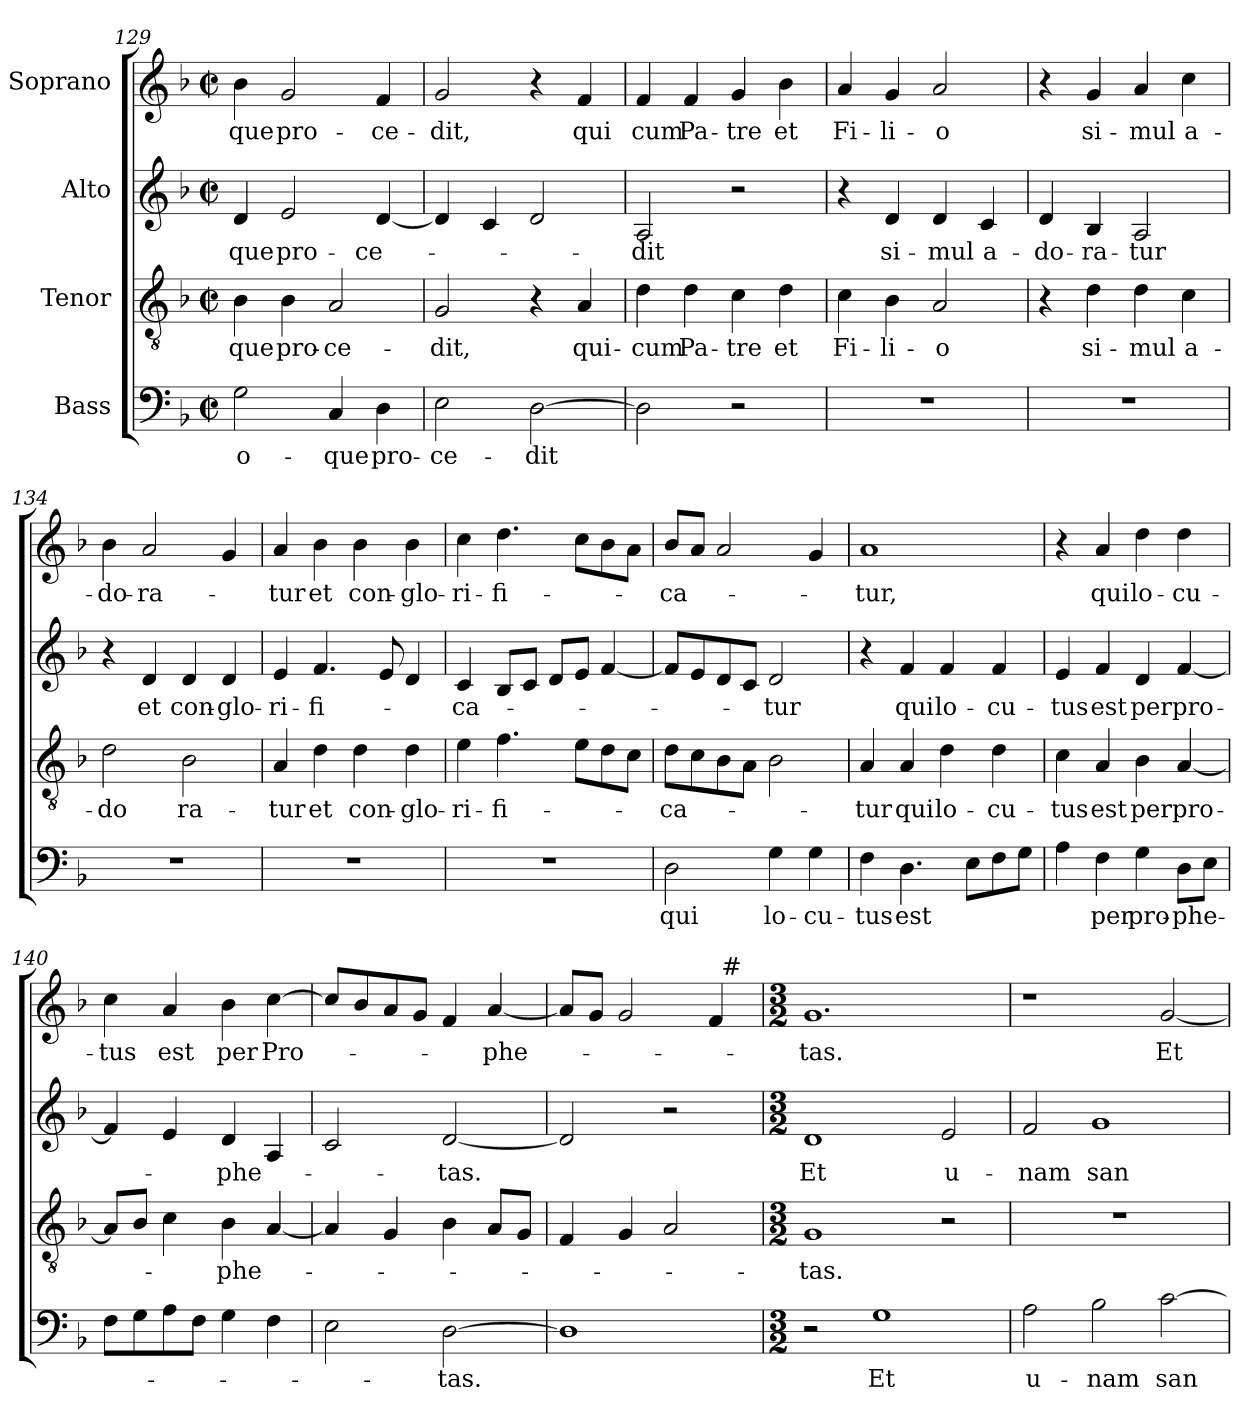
**kern	**text	**kern	**text	**kern	**text	**kern	**text
*part4	*part4	*part3	*part3	*part2	*part2	*part1	*part1
*staff4	*staff4	*staff3	*staff3	*staff2	*staff2	*staff1	*staff1
*I"Bass	*	*I"Tenor	*	*I"Alto	*	*I"Soprano	*
*clefF4	*	*clefGv2	*	*clefG2	*	*clefG2	*
*k[b-]	*	*k[b-]	*	*k[b-]	*	*k[b-]	*
*F:	*	*F:	*	*F:	*	*F:	*
*M2/2	*	*M2/2	*	*M2/2	*	*M2/2	*
*met(c|)	*	*met(c|)	*	*met(c|)	*	*met(c|)	*
=129	=129	=129	=129	=129	=129	=129	=129
2G\	-o-	4B-\	-que	4d/	-que	4b-\	-que
.	.	4B-\	pro-	2e/	pro-	2g/	pro-
4C/	-que	2A/	-ce-	.	.	.	.
4D\	pro-	.	.	[4d/	-ce-	4f/	-ce-
=130	=130	=130	=130	=130	=130	=130	=130
2E\	-ce-	2G/	-dit,	4d/]	.	2g/	-dit,
.	.	.	.	4c/	.	.	.
[2D\	-dit	4r	.	2d/	.	4r	.
.	.	4A/	qui-	.	.	4f/	qui
=131	=131	=131	=131	=131	=131	=131	=131
2D\]	.	4d\	-cum	2A/	-dit	4f/	cum
.	.	4d\	Pa-	.	.	4f/	Pa-
2r	.	4c\	-tre	2r	.	4g/	-tre
.	.	4d\	et	.	.	4b-\	et
!!LO:PB:g=z
=132	=132	=132	=132	=132	=132	=132	=132
1r	.	4c\	Fi-	4r	.	4a/	Fi-
.	.	4B-\	-li-	4d/	si-	4g/	-li-
.	.	2A/	-o	4d/	-mul	2a/	-o
.	.	.	.	4c/	a-	.	.
=133	=133	=133	=133	=133	=133	=133	=133
1r	.	4r	.	4d/	-do-	4r	.
.	.	4d\	si-	4B-/	-ra-	4g/	si-
.	.	4d\	-mul	2A/	-tur	4a/	-mul
.	.	4c\	a-	.	.	4cc\	a-
=134	=134	=134	=134	=134	=134	=134	=134
1r	.	2d\	-do	4r	.	4b-\	-do-
.	.	.	.	4d/	et	2a/	-ra-
.	.	2B-\	ra-	4d/	con-	.	.
.	.	.	.	4d/	-glo-	4g/	.
=135	=135	=135	=135	=135	=135	=135	=135
1r	.	4A/	-tur	4e/	-ri-	4a/	-tur
.	.	4d\	et	4.f/	-fi-	4b-\	et
.	.	4d\	con-	.	.	4b-\	con-
.	.	.	.	8e/	.	.	.
.	.	4d\	-glo-	4d/	.	4b-\	-glo-
=136	=136	=136	=136	=136	=136	=136	=136
1r	.	4e\	-ri-	4c/	-ca-	4cc\	-ri-
.	.	4.f\	-fi-	8B-/L	.	4.dd\	-fi-
.	.	.	.	8c/J	.	.	.
.	.	.	.	8d/L	.	.	.
.	.	8e\L	.	8e/J	.	8cc\L	.
.	.	8d\	.	[4f/	.	8b-\	.
.	.	8c\J	.	.	.	8a\J	.
=137	=137	=137	=137	=137	=137	=137	=137
2D\	qui	8d\L	-ca-	8f/L]	.	8b-/L	-ca-
.	.	8c\	.	8e/	.	8a/J	.
.	.	8B-\	.	8d/	.	2a/	.
.	.	8A\J	.	8c/J	.	.	.
4G\	lo-	2B-\	.	2d/	-tur	.	.
4G\	-cu-	.	.	.	.	4g/	.
!!LO:LB:g=z
=138	=138	=138	=138	=138	=138	=138	=138
4F\	-tus	4A/	-tur	4r	.	1a	-tur,
4.D\	est	4A/	qui	4f/	qui	.	.
.	.	4d\	lo-	4f/	lo-	.	.
8E\L	.	.	.	.	.	.	.
8F\	.	4d\	-cu-	4f/	-cu-	.	.
8G\J	.	.	.	.	.	.	.
=139	=139	=139	=139	=139	=139	=139	=139
4A\	.	4c\	-tus	4e/	-tus	4r	.
4F\	per	4A/	est	4f/	est	4a/	qui
4G\	pro-	4B-\	per	4d/	per	4dd\	lo-
8D\L	-phe-	[4A/	pro-	[4f/	pro-	4dd\	-cu-
8E\J	.	.	.	.	.	.	.
=140	=140	=140	=140	=140	=140	=140	=140
8F\L	.	8A/L]	.	4f/]	.	4cc\	-tus
8G\	.	8B-/J	.	.	.	.	.
8A\	.	4c\	.	4e/	.	4a/	est
8F\J	.	.	.	.	.	.	.
4G\	.	4B-\	-phe-	4d/	-phe-	4b-\	per
4F\	.	[4A/	.	4A/	.	[4cc\	Pro-
=141	=141	=141	=141	=141	=141	=141	=141
2E\	.	4A/]	.	2c/	.	8cc/L]	.
.	.	.	.	.	.	8b-/	.
.	.	4G/	.	.	.	8a/	.
.	.	.	.	.	.	8g/J	.
[2D\	-tas.	4B-\	.	[2d/	-tas.	4f/	.
.	.	8A/L	.	.	.	[4a/	-phe-
.	.	8G/J	.	.	.	.	.
=142	=142	=142	=142	=142	=142	=142	=142
*	*	*	*	*	*	*^	*
1D]	.	4F/	.	2d/]	.	8a/L]	2ryy	.
.	.	.	.	.	.	8g/J	.	.
.	.	4G/	.	.	.	2g/	.	.
.	.	2A/	.	2r	.	.	4ryy	.
.	.	.	.	.	.	4f/	32ryy	.
!	!	!	!	!	!	!	!LO:TX:a:t=#	!
.	.	.	.	.	.	.	8..ryy	.
*	*	*	*	*	*	*v	*v	*
=143	=143	=143	=143	=143	=143	=143	=143
*M3/2	*	*M3/2	*	*M3/2	*	*M3/2	*
2r	.	1G	-tas.	1d	Et	1.g	-tas.
1G	Et	.	.	.	.	.	.
.	.	2r	.	2e/	u-	.	.
!!LO:LB:g=z
=144	=144	=144	=144	=144	=144	=144	=144
2A\	u-	1.r	.	2f/	-nam	1r	.
2B-\	-nam	.	.	1g	san-	.	.
[2c\	san-	.	.	.	.	[2g/	Et-
=	=	=	=	=	=	=	=
*-	*-	*-	*-	*-	*-	*-	*-
